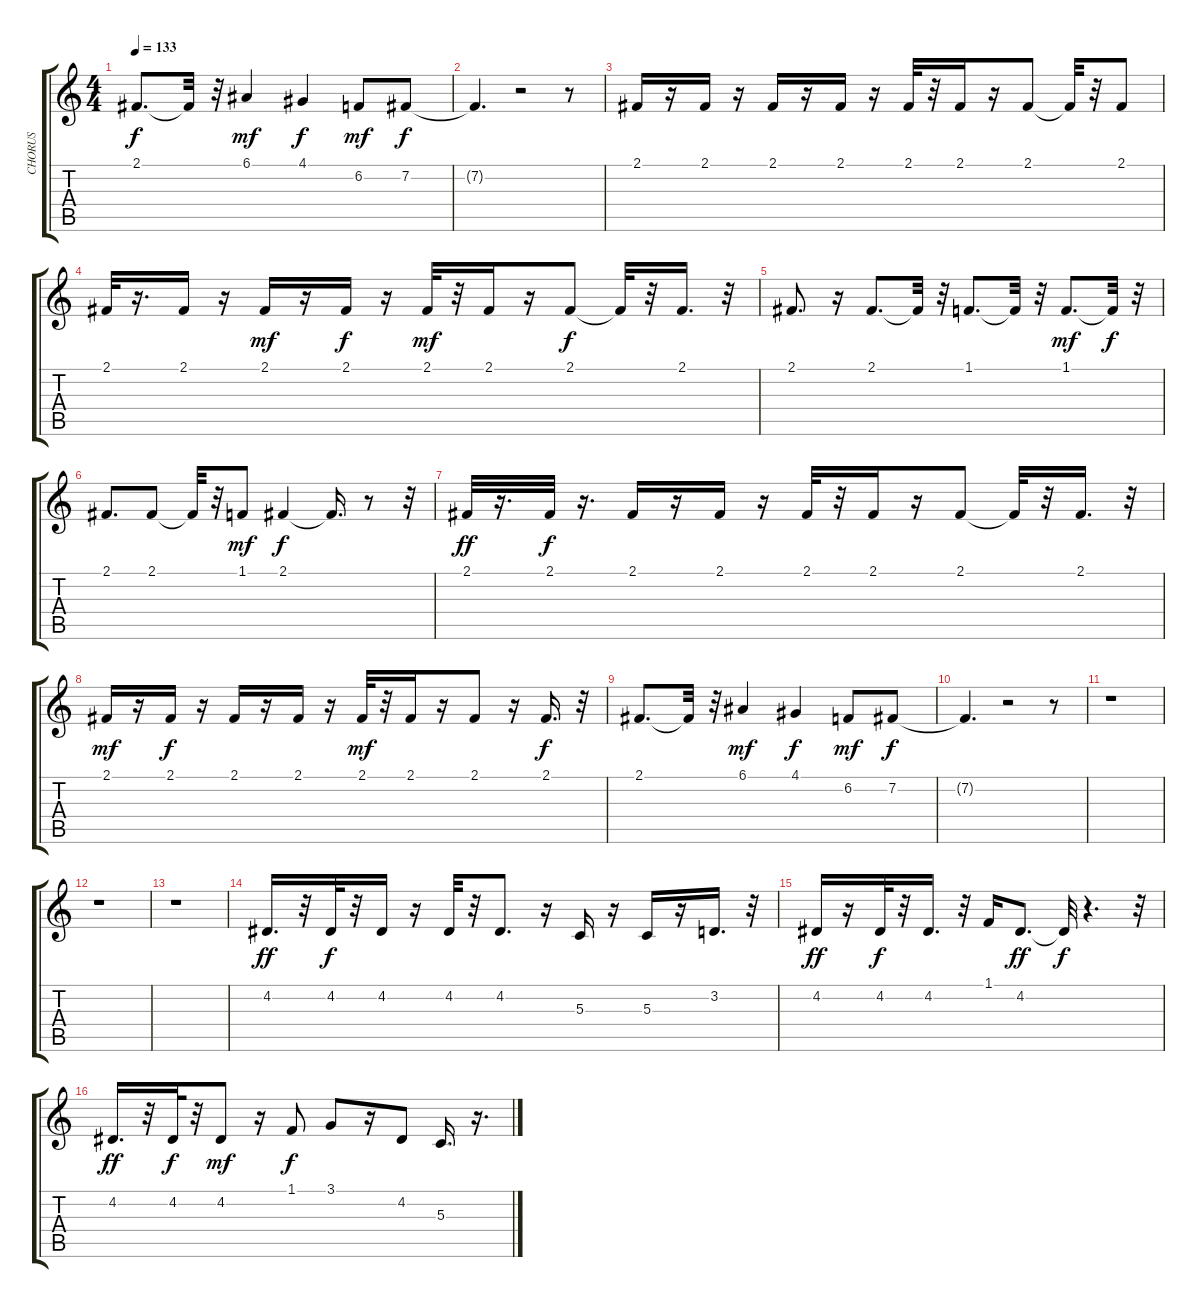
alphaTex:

\track ("CHORUS                              " "CHORUS    ") {instrument choiraahs}
\staff {score tabs}
\tuning (E4 B3 G3 D3 A2 E2) {hide}
\ts (4 4)
\tempo 133
\clef g2
\ks c
2.1.8{d dy f} 2.1{t}.32 r.32 6.1.4{dy mf} 4.1.4{dy f} 6.2.8{dy mf} 7.2.8{dy f} |
7.2{t}.4{d} r.2 r.8 |
2.1.16 r.16 2.1.16 r.16 2.1.16 r.16 2.1.16 r.16 2.1.32 r.32 2.1.16 r.16 2.1.8 2.1{t}.32 r.32 2.1.8 |
2.1.32 r.16{d} 2.1.16 r.16 2.1.16{dy mf} r.16 2.1.16{dy f} r.16 2.1.32{dy mf} r.32 2.1.16 r.16 2.1.8{dy f} 2.1{t}.32 r.32 2.1.16{d} r.32 |
2.1.8{d} r.16 2.1.8{d} 2.1{t}.32 r.32 1.1.8{d} 1.1{t}.32 r.32 1.1.8{d dy mf} 1.1{t}.32{dy f} r.32 |
2.1.8{d} 2.1.8 2.1{t}.32 r.32 1.1.8{dy mf} 2.1.4{dy f} 2.1{t}.16{d} r.8 r.32 |
2.1.32{dy ff} r.16{d} 2.1.32{dy f} r.16{d} 2.1.16 r.16 2.1.16 r.16 2.1.32 r.32 2.1.16 r.16 2.1.8 2.1{t}.32 r.32 2.1.16{d} r.32 |
2.1.16{dy mf} r.16 2.1.16{dy f} r.16 2.1.16 r.16 2.1.16 r.16 2.1.32{dy mf} r.32 2.1.16 r.16 2.1.8 r.16 2.1.16{d dy f} r.32 |
2.1.8{d} 2.1{t}.32 r.32 6.1.4{dy mf} 4.1.4{dy f} 6.2.8{dy mf} 7.2.8{dy f} |
7.2{t}.4{d} r.2 r.8 |
r.1 |
r.1 |
r.1 |
4.2.16{d dy ff} r.32 4.2.32{dy f} r.32 4.2.16 r.16 4.2.32 r.32 4.2.8{d} r.16 5.3.16 r.16 5.3.16 r.16 3.2.16{d} r.32 |
4.2.16{dy ff} r.16 4.2.32{dy f} r.32 4.2.16{d} r.32 1.1.16 4.2.8{d dy ff} 4.2{t}.32{dy f} r.4{d} r.32 |
4.2.16{d dy ff} r.32 4.2.32{dy f} r.32 4.2.8{dy mf} r.16 1.1.8{dy f} 3.1.8 r.16 4.2.8 5.3.16{d} r.16{d}
